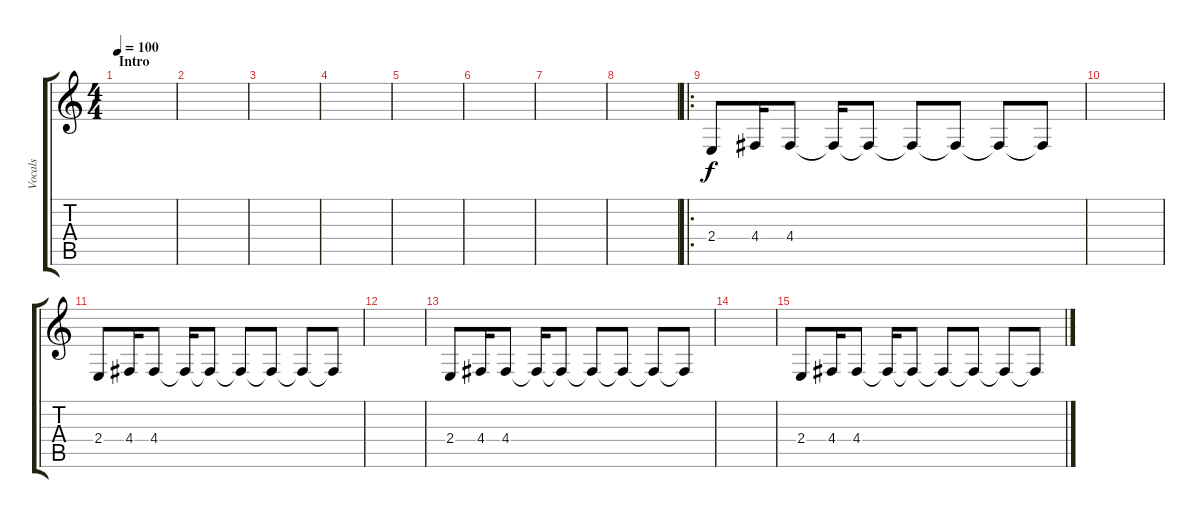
\track ("Vocals" "Vocals") {instrument oboe}
\staff {score tabs}
\tuning (E4 B3 G3 D3 A2 E2) {hide}
\ts (4 4)
\section ("" "Intro")
\tempo 100
\clef g2
\ks c
|
|
|
|
|
|
|
|
\ro
2.4.8{instrument flute} 4.4.16 4.4.8 4.4{t}.16 4.4{t}.8 4.4{t}.8 4.4{t}.8 4.4{t}.8 4.4{t}.8 |
|
2.4.8{instrument flute} 4.4.16 4.4.8 4.4{t}.16 4.4{t}.8 4.4{t}.8 4.4{t}.8 4.4{t}.8 4.4{t}.8 |
|
2.4.8{instrument flute} 4.4.16 4.4.8 4.4{t}.16 4.4{t}.8 4.4{t}.8 4.4{t}.8 4.4{t}.8 4.4{t}.8 |
|
2.4.8{instrument flute} 4.4.16 4.4.8 4.4{t}.16 4.4{t}.8 4.4{t}.8 4.4{t}.8 4.4{t}.8 4.4{t}.8
